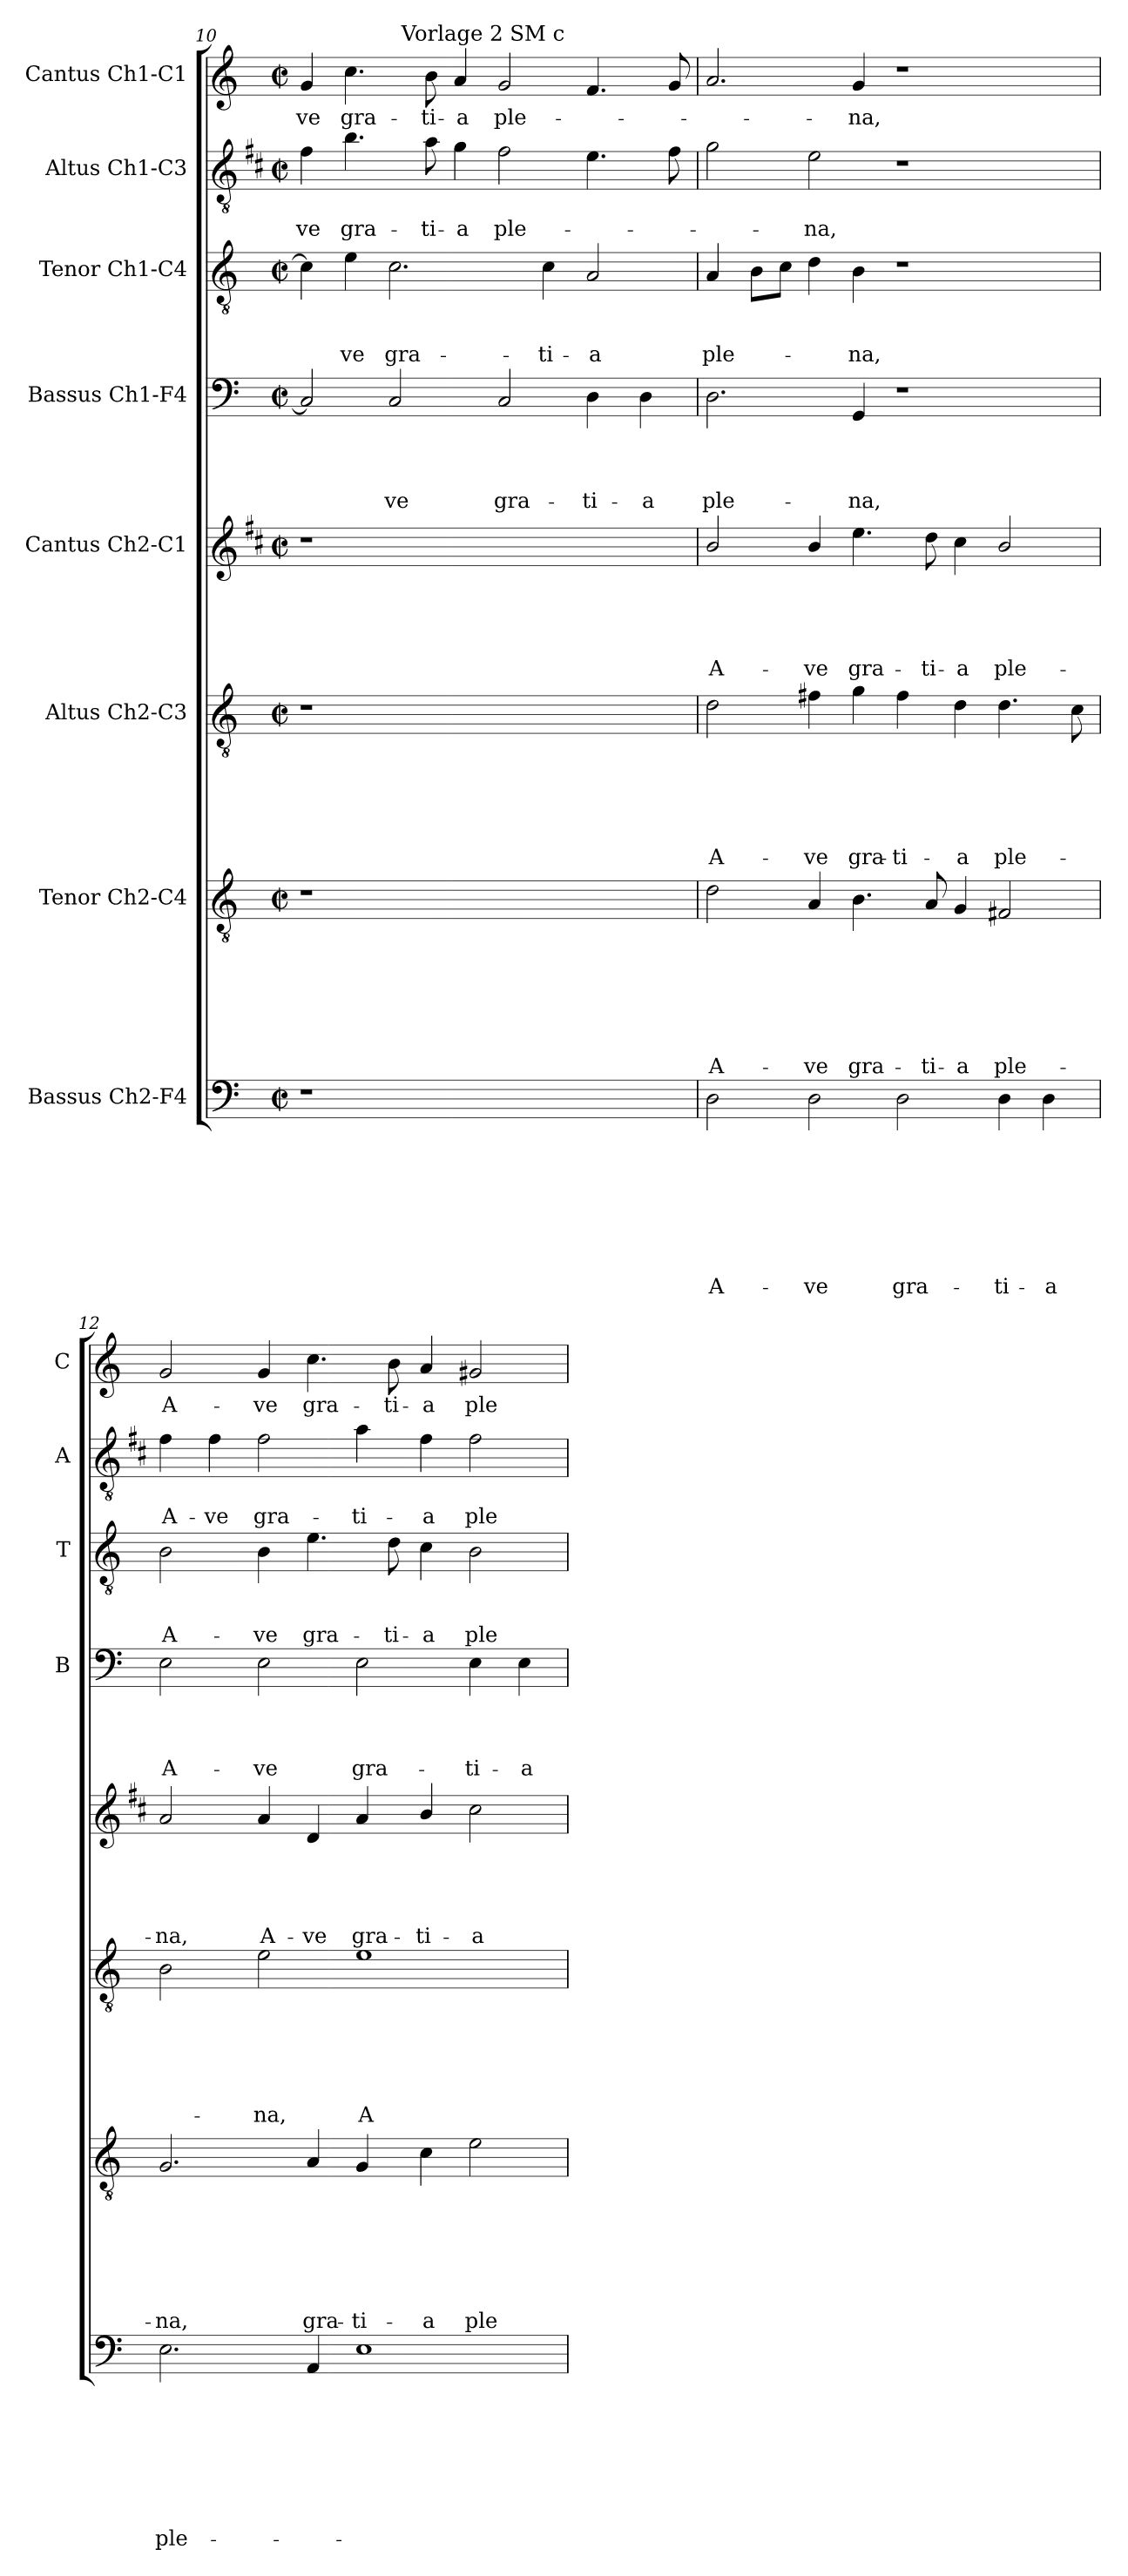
**kern	**text	**text	**text	**text	**text	**text	**text	**text	**kern	**text	**text	**text	**text	**text	**text	**text	**kern	**text	**text	**text	**text	**text	**text	**kern	**text	**text	**text	**text	**text	**kern	**text	**text	**text	**text	**kern	**text	**text	**text	**kern	**text	**text	**kern	**text
*part8	*part8	*part8	*part8	*part8	*part8	*part8	*part8	*part8	*part7	*part7	*part7	*part7	*part7	*part7	*part7	*part7	*part6	*part6	*part6	*part6	*part6	*part6	*part6	*part5	*part5	*part5	*part5	*part5	*part5	*part4	*part4	*part4	*part4	*part4	*part3	*part3	*part3	*part3	*part2	*part2	*part2	*part1	*part1
*staff8	*staff8	*staff8	*staff8	*staff8	*staff8	*staff8	*staff8	*staff8	*staff7	*staff7	*staff7	*staff7	*staff7	*staff7	*staff7	*staff7	*staff6	*staff6	*staff6	*staff6	*staff6	*staff6	*staff6	*staff5	*staff5	*staff5	*staff5	*staff5	*staff5	*staff4	*staff4	*staff4	*staff4	*staff4	*staff3	*staff3	*staff3	*staff3	*staff2	*staff2	*staff2	*staff1	*staff1
*I"Bassus Ch2-F4	*	*	*	*	*	*	*	*	*I"Tenor Ch2-C4	*	*	*	*	*	*	*	*I"Altus Ch2-C3	*	*	*	*	*	*	*I"Cantus Ch2-C1	*	*	*	*	*	*I"Bassus Ch1-F4	*	*	*	*	*I"Tenor Ch1-C4	*	*	*	*I"Altus Ch1-C3	*	*	*I"Cantus Ch1-C1	*
*	*	*	*	*	*	*	*	*	*	*	*	*	*	*	*	*	*	*	*	*	*	*	*	*	*	*	*	*	*	*I'B	*	*	*	*	*I'T	*	*	*	*I'A	*	*	*I'C	*
!!LO:PB:g=z
*clefF4	*	*	*	*	*	*	*	*	*clefGv2	*	*	*	*	*	*	*	*clefGv2	*	*	*	*	*	*	*clefG2	*	*	*	*	*	*clefF4	*	*	*	*	*clefGv2	*	*	*	*clefGv2	*	*	*clefG2	*
*	*	*	*	*	*	*	*	*	*	*	*	*	*	*	*	*	*	*	*	*	*	*	*	*ITrd1c2	*	*	*	*	*	*	*	*	*	*	*	*	*	*	*ITrd1c2	*	*	*	*
*k[]	*	*	*	*	*	*	*	*	*k[]	*	*	*	*	*	*	*	*k[]	*	*	*	*	*	*	*k[]	*	*	*	*	*	*k[]	*	*	*	*	*k[]	*	*	*	*k[]	*	*	*k[]	*
*C:	*	*	*	*	*	*	*	*	*C:	*	*	*	*	*	*	*	*C:	*	*	*	*	*	*	*C:	*	*	*	*	*	*C:	*	*	*	*	*C:	*	*	*	*C:	*	*	*C:	*
*M2/2	*	*	*	*	*	*	*	*	*M2/2	*	*	*	*	*	*	*	*M2/2	*	*	*	*	*	*	*M2/2	*	*	*	*	*	*M2/2	*	*	*	*	*M2/2	*	*	*	*M2/2	*	*	*M2/2	*
*met(c|)	*	*	*	*	*	*	*	*	*met(c|)	*	*	*	*	*	*	*	*met(c|)	*	*	*	*	*	*	*met(c|)	*	*	*	*	*	*met(c|)	*	*	*	*	*met(c|)	*	*	*	*met(c|)	*	*	*met(c|)	*
=10	=10	=10	=10	=10	=10	=10	=10	=10	=10	=10	=10	=10	=10	=10	=10	=10	=10	=10	=10	=10	=10	=10	=10	=10	=10	=10	=10	=10	=10	=10	=10	=10	=10	=10	=10	=10	=10	=10	=10	=10	=10	=10	=10
!	!	!	!	!	!	!	!	!	!	!	!	!	!	!	!	!	!	!	!	!	!	!	!	!	!	!	!	!	!	!	!	!	!	!	!	!	!	!	!	!	!LO:LY:b	!	!LO:LY:b
*	*	*	*	*	*	*	*	*	*	*	*	*	*	*	*	*	*	*	*	*	*	*	*	*	*	*	*	*	*	*	*	*	*	*	*	*	*	*	*	*	*	*^	*
1r	.	.	.	.	.	.	.	.	1r	.	.	.	.	.	.	.	1r	.	.	.	.	.	.	1r	.	.	.	.	.	2C/]	.	.	.	.	4c\]	.	.	.	4e\	.	-ve	4g/	2ryy	-ve
!	!	!	!	!	!	!	!	!	!	!	!	!	!	!	!	!	!	!	!	!	!	!	!	!	!	!	!	!	!	!	!	!	!	!	!	!	!	!LO:LY:b	!	!	!LO:LY:b	!	!	!LO:LY:b
.	.	.	.	.	.	.	.	.	.	.	.	.	.	.	.	.	.	.	.	.	.	.	.	.	.	.	.	.	.	.	.	.	.	.	4e\	.	.	-ve	4.a\	.	gra-	4.cc\	.	gra-
!	!	!	!	!	!	!	!	!	!	!	!	!	!	!	!	!	!	!	!	!	!	!	!	!	!	!	!	!	!	!	!	!	!	!LO:LY:b	!	!	!	!LO:LY:b	!	!	!	!	!	!
.	.	.	.	.	.	.	.	.	.	.	.	.	.	.	.	.	.	.	.	.	.	.	.	.	.	.	.	.	.	2C/	.	.	.	-ve	2.c\	.	.	gra-	.	.	.	.	32ryy	.
!	!	!	!	!	!	!	!	!	!	!	!	!	!	!	!	!	!	!	!	!	!	!	!	!	!	!	!	!	!	!	!	!	!	!	!	!	!	!	!	!	!	!	!LO:TX:a:t=Vorlage 2 SM c	!
.	.	.	.	.	.	.	.	.	.	.	.	.	.	.	.	.	.	.	.	.	.	.	.	.	.	.	.	.	.	.	.	.	.	.	.	.	.	.	.	.	.	.	1ryy	.
!	!	!	!	!	!	!	!	!	!	!	!	!	!	!	!	!	!	!	!	!	!	!	!	!	!	!	!	!	!	!	!	!	!	!	!	!	!	!	!	!	!LO:LY:b	!	!	!LO:LY:b
.	.	.	.	.	.	.	.	.	.	.	.	.	.	.	.	.	.	.	.	.	.	.	.	.	.	.	.	.	.	.	.	.	.	.	.	.	.	.	8g\	.	-ti-	8b\	.	-ti-
!	!	!	!	!	!	!	!	!	!	!	!	!	!	!	!	!	!	!	!	!	!	!	!	!	!	!	!	!	!	!	!	!	!	!	!	!	!	!	!	!	!LO:LY:b	!	!	!LO:LY:b
.	.	.	.	.	.	.	.	.	.	.	.	.	.	.	.	.	.	.	.	.	.	.	.	.	.	.	.	.	.	.	.	.	.	.	.	.	.	.	4f\	.	-a	4a/	.	-a
!	!	!	!	!	!	!	!	!	!	!	!	!	!	!	!	!	!	!	!	!	!	!	!	!	!	!	!	!	!	!	!	!	!	!LO:LY:b	!	!	!	!	!	!	!LO:LY:b	!	!	!LO:LY:b
1ryy	.	.	.	.	.	.	.	.	1ryy	.	.	.	.	.	.	.	1ryy	.	.	.	.	.	.	1ryy	.	.	.	.	.	2C/	.	.	.	gra-	.	.	.	.	2e\	.	ple-	2g/	.	ple-
!	!	!	!	!	!	!	!	!	!	!	!	!	!	!	!	!	!	!	!	!	!	!	!	!	!	!	!	!	!	!	!	!	!	!	!	!	!	!LO:LY:b	!	!	!	!	!	!
.	.	.	.	.	.	.	.	.	.	.	.	.	.	.	.	.	.	.	.	.	.	.	.	.	.	.	.	.	.	.	.	.	.	.	4c\	.	.	-ti-	.	.	.	.	.	.
!	!	!	!	!	!	!	!	!	!	!	!	!	!	!	!	!	!	!	!	!	!	!	!	!	!	!	!	!	!	!	!	!	!	!LO:LY:b	!	!	!	!LO:LY:b	!	!	!	!	!	!
.	.	.	.	.	.	.	.	.	.	.	.	.	.	.	.	.	.	.	.	.	.	.	.	.	.	.	.	.	.	4D\	.	.	.	-ti-	2A/	.	.	-a	4.d\	.	.	4.f/	.	.
.	.	.	.	.	.	.	.	.	.	.	.	.	.	.	.	.	.	.	.	.	.	.	.	.	.	.	.	.	.	.	.	.	.	.	.	.	.	.	.	.	.	.	4...ryy	.
!	!	!	!	!	!	!	!	!	!	!	!	!	!	!	!	!	!	!	!	!	!	!	!	!	!	!	!	!	!	!	!	!	!	!LO:LY:b	!	!	!	!	!	!	!	!	!	!
.	.	.	.	.	.	.	.	.	.	.	.	.	.	.	.	.	.	.	.	.	.	.	.	.	.	.	.	.	.	4D\	.	.	.	-a	.	.	.	.	.	.	.	.	.	.
.	.	.	.	.	.	.	.	.	.	.	.	.	.	.	.	.	.	.	.	.	.	.	.	.	.	.	.	.	.	.	.	.	.	.	.	.	.	.	8e\	.	.	8g/	.	.
=11	=11	=11	=11	=11	=11	=11	=11	=11	=11	=11	=11	=11	=11	=11	=11	=11	=11	=11	=11	=11	=11	=11	=11	=11	=11	=11	=11	=11	=11	=11	=11	=11	=11	=11	=11	=11	=11	=11	=11	=11	=11	=11	=11	=11
!	!	!	!	!	!	!	!	!LO:LY:b	!	!	!	!	!	!	!	!LO:LY:b	!	!	!	!	!	!	!LO:LY:b	!	!	!	!	!	!LO:LY:b	!	!	!	!	!LO:LY:b	!	!	!	!LO:LY:b	!	!	!	!	!	!
*	*	*	*	*	*	*	*	*	*	*	*	*	*	*	*	*	*	*	*	*	*	*	*	*	*	*	*	*	*	*	*	*	*	*	*	*	*	*	*	*	*	*v	*v	*
2D\	.	.	.	.	.	.	.	A-	2d\	.	.	.	.	.	.	A-	2d\	.	.	.	.	.	A-	2a/	.	.	.	.	A-	2.D\	.	.	.	ple-	4A/	.	.	ple-	2f\	.	.	2.a/	.
.	.	.	.	.	.	.	.	.	.	.	.	.	.	.	.	.	.	.	.	.	.	.	.	.	.	.	.	.	.	.	.	.	.	.	8B\L	.	.	.	.	.	.	.	.
.	.	.	.	.	.	.	.	.	.	.	.	.	.	.	.	.	.	.	.	.	.	.	.	.	.	.	.	.	.	.	.	.	.	.	8c\J	.	.	.	.	.	.	.	.
!	!	!	!	!	!	!	!	!LO:LY:b	!	!	!	!	!	!	!	!LO:LY:b	!	!	!	!	!	!	!LO:LY:b	!	!	!	!	!	!LO:LY:b	!	!	!	!	!	!	!	!	!	!	!	!LO:LY:b	!	!
2D\	.	.	.	.	.	.	.	-ve	4A/	.	.	.	.	.	.	-ve	4f#X\	.	.	.	.	.	-ve	4a/	.	.	.	.	-ve	.	.	.	.	.	4d\	.	.	.	2d\	.	-na,	.	.
!	!	!	!	!	!	!	!	!	!	!	!	!	!	!	!	!LO:LY:b	!	!	!	!	!	!	!LO:LY:b	!	!	!	!	!	!LO:LY:b	!	!	!	!	!LO:LY:b	!	!	!	!LO:LY:b	!	!	!	!	!LO:LY:b
.	.	.	.	.	.	.	.	.	4.B\	.	.	.	.	.	.	gra-	4g\	.	.	.	.	.	gra-	4.dd\	.	.	.	.	gra-	4GG/	.	.	.	-na,	4B\	.	.	-na,	.	.	.	4g/	-na,
!	!	!	!	!	!	!	!	!LO:LY:b	!	!	!	!	!	!	!	!	!	!	!	!	!	!	!LO:LY:b	!	!	!	!	!	!	!	!	!	!	!	!	!	!	!	!	!	!	!	!
2D\	.	.	.	.	.	.	.	gra-	.	.	.	.	.	.	.	.	4f#\	.	.	.	.	.	-ti-	.	.	.	.	.	.	1r	.	.	.	.	1r	.	.	.	1r	.	.	1r	.
!	!	!	!	!	!	!	!	!	!	!	!	!	!	!	!	!LO:LY:b	!	!	!	!	!	!	!	!	!	!	!	!	!LO:LY:b	!	!	!	!	!	!	!	!	!	!	!	!	!	!
.	.	.	.	.	.	.	.	.	8A/	.	.	.	.	.	.	-ti-	.	.	.	.	.	.	.	8cc\	.	.	.	.	-ti-	.	.	.	.	.	.	.	.	.	.	.	.	.	.
!	!	!	!	!	!	!	!	!	!	!	!	!	!	!	!	!LO:LY:b	!	!	!	!	!	!	!LO:LY:b	!	!	!	!	!	!LO:LY:b	!	!	!	!	!	!	!	!	!	!	!	!	!	!
.	.	.	.	.	.	.	.	.	4G/	.	.	.	.	.	.	-a	4d\	.	.	.	.	.	-a	4b\	.	.	.	.	-a	.	.	.	.	.	.	.	.	.	.	.	.	.	.
!	!	!	!	!	!	!	!	!LO:LY:b	!	!	!	!	!	!	!	!LO:LY:b	!	!	!	!	!	!	!LO:LY:b	!	!	!	!	!	!LO:LY:b	!	!	!	!	!	!	!	!	!	!	!	!	!	!
4D\	.	.	.	.	.	.	.	-ti-	2F#X/	.	.	.	.	.	.	ple-	4.d\	.	.	.	.	.	ple-	2a/	.	.	.	.	ple-	.	.	.	.	.	.	.	.	.	.	.	.	.	.
!	!	!	!	!	!	!	!	!LO:LY:b	!	!	!	!	!	!	!	!	!	!	!	!	!	!	!	!	!	!	!	!	!	!	!	!	!	!	!	!	!	!	!	!	!	!	!
4D\	.	.	.	.	.	.	.	-a	.	.	.	.	.	.	.	.	.	.	.	.	.	.	.	.	.	.	.	.	.	.	.	.	.	.	.	.	.	.	.	.	.	.	.
.	.	.	.	.	.	.	.	.	.	.	.	.	.	.	.	.	8c\	.	.	.	.	.	.	.	.	.	.	.	.	.	.	.	.	.	.	.	.	.	.	.	.	.	.
=12	=12	=12	=12	=12	=12	=12	=12	=12	=12	=12	=12	=12	=12	=12	=12	=12	=12	=12	=12	=12	=12	=12	=12	=12	=12	=12	=12	=12	=12	=12	=12	=12	=12	=12	=12	=12	=12	=12	=12	=12	=12	=12	=12
!	!	!	!	!	!	!	!	!LO:LY:b	!	!	!	!	!	!	!	!LO:LY:b	!	!	!	!	!	!	!	!	!	!	!	!	!LO:LY:b	!	!	!	!	!LO:LY:b	!	!	!	!LO:LY:b	!	!	!LO:LY:b	!	!LO:LY:b
2.E\	.	.	.	.	.	.	.	ple-	2.G/	.	.	.	.	.	.	-na,	2B\	.	.	.	.	.	.	2g/	.	.	.	.	-na,	2E\	.	.	.	A-	2B\	.	.	A-	4e\	.	A-	2g/	A-
!	!	!	!	!	!	!	!	!	!	!	!	!	!	!	!	!	!	!	!	!	!	!	!	!	!	!	!	!	!	!	!	!	!	!	!	!	!	!	!	!	!LO:LY:b	!	!
.	.	.	.	.	.	.	.	.	.	.	.	.	.	.	.	.	.	.	.	.	.	.	.	.	.	.	.	.	.	.	.	.	.	.	.	.	.	.	4e\	.	-ve	.	.
!	!	!	!	!	!	!	!	!	!	!	!	!	!	!	!	!	!	!	!	!	!	!	!LO:LY:b	!	!	!	!	!	!LO:LY:b	!	!	!	!	!LO:LY:b	!	!	!	!LO:LY:b	!	!	!LO:LY:b	!	!LO:LY:b
.	.	.	.	.	.	.	.	.	.	.	.	.	.	.	.	.	2e\	.	.	.	.	.	-na,	4g/	.	.	.	.	A-	2E\	.	.	.	-ve	4B\	.	.	-ve	2e\	.	gra-	4g/	-ve
!	!	!	!	!	!	!	!	!	!	!	!	!	!	!	!	!LO:LY:b	!	!	!	!	!	!	!	!	!	!	!	!	!LO:LY:b	!	!	!	!	!	!	!	!	!LO:LY:b	!	!	!	!	!LO:LY:b
4AA/	.	.	.	.	.	.	.	.	4A/	.	.	.	.	.	.	gra-	.	.	.	.	.	.	.	4c/	.	.	.	.	-ve	.	.	.	.	.	4.e\	.	.	gra-	.	.	.	4.cc\	gra-
!	!	!	!	!	!	!	!	!	!	!	!	!	!	!	!	!LO:LY:b	!	!	!	!	!	!	!LO:LY:b	!	!	!	!	!	!LO:LY:b	!	!	!	!	!LO:LY:b	!	!	!	!	!	!	!LO:LY:b	!	!
1E	.	.	.	.	.	.	.	.	4G/	.	.	.	.	.	.	-ti-	1e	.	.	.	.	.	A-	4g/	.	.	.	.	gra-	2E\	.	.	.	gra-	.	.	.	.	4g\	.	-ti-	.	.
!	!	!	!	!	!	!	!	!	!	!	!	!	!	!	!	!	!	!	!	!	!	!	!	!	!	!	!	!	!	!	!	!	!	!	!	!	!	!LO:LY:b	!	!	!	!	!LO:LY:b
.	.	.	.	.	.	.	.	.	.	.	.	.	.	.	.	.	.	.	.	.	.	.	.	.	.	.	.	.	.	.	.	.	.	.	8d\	.	.	-ti-	.	.	.	8b\	-ti-
!	!	!	!	!	!	!	!	!	!	!	!	!	!	!	!	!LO:LY:b	!	!	!	!	!	!	!	!	!	!	!	!	!LO:LY:b	!	!	!	!	!	!	!	!	!LO:LY:b	!	!	!LO:LY:b	!	!LO:LY:b
.	.	.	.	.	.	.	.	.	4c\	.	.	.	.	.	.	-a	.	.	.	.	.	.	.	4a/	.	.	.	.	-ti-	.	.	.	.	.	4c\	.	.	-a	4e\	.	-a	4a/	-a
!	!	!	!	!	!	!	!	!	!	!	!	!	!	!	!	!LO:LY:b	!	!	!	!	!	!	!	!	!	!	!	!	!LO:LY:b	!	!	!	!	!LO:LY:b	!	!	!	!LO:LY:b	!	!	!LO:LY:b	!	!LO:LY:b
.	.	.	.	.	.	.	.	.	2e\	.	.	.	.	.	.	ple-	.	.	.	.	.	.	.	2b\	.	.	.	.	-a	4E\	.	.	.	-ti-	2B\	.	.	ple-	2e\	.	ple-	2g#X/	ple-
!	!	!	!	!	!	!	!	!	!	!	!	!	!	!	!	!	!	!	!	!	!	!	!	!	!	!	!	!	!	!	!	!	!	!LO:LY:b	!	!	!	!	!	!	!	!	!
.	.	.	.	.	.	.	.	.	.	.	.	.	.	.	.	.	.	.	.	.	.	.	.	.	.	.	.	.	.	4E\	.	.	.	-a	.	.	.	.	.	.	.	.	.
=	=	=	=	=	=	=	=	=	=	=	=	=	=	=	=	=	=	=	=	=	=	=	=	=	=	=	=	=	=	=	=	=	=	=	=	=	=	=	=	=	=	=	=
*-	*-	*-	*-	*-	*-	*-	*-	*-	*-	*-	*-	*-	*-	*-	*-	*-	*-	*-	*-	*-	*-	*-	*-	*-	*-	*-	*-	*-	*-	*-	*-	*-	*-	*-	*-	*-	*-	*-	*-	*-	*-	*-	*-
